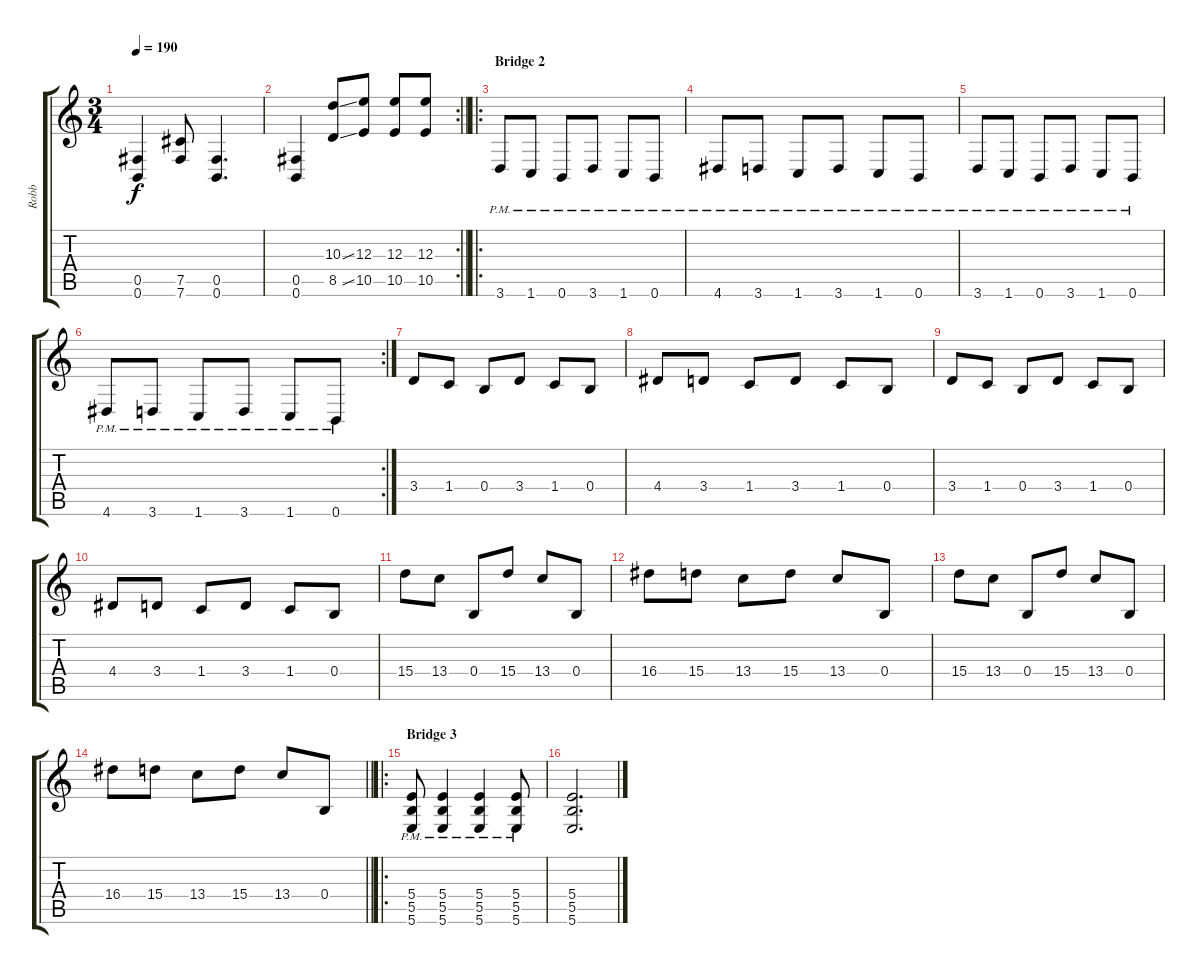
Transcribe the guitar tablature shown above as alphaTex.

\track ("Robb" "Robb") {instrument distortionguitar}
\staff {score tabs}
\tuning (Db4 Ab3 E3 B2 Gb2 B1) {hide}
\ts (3 4)
\tempo 190
\clef g2
\ks c
(0.5 0.6).4{dy f} (7.5 7.6).8 (0.5 0.6).4{d} |
\rc 2
\barLineRight lightlight
(0.5 0.6).4 (10.3{ss} 8.5{ss}).8 (12.3 10.5).8 (12.3 10.5).8 (12.3 10.5).8 |
\ro
\section ("" "Bridge 2")
3.6{pm}.8 1.6{pm}.8 0.6{pm}.8 3.6{pm}.8 1.6{pm}.8 0.6{pm}.8 |
4.6{pm}.8 3.6{pm}.8 1.6{pm}.8 3.6{pm}.8 1.6{pm}.8 0.6{pm}.8 |
3.6{pm}.8 1.6{pm}.8 0.6{pm}.8 3.6{pm}.8 1.6{pm}.8 0.6{pm}.8 |
\rc 2
4.6{pm}.8 3.6{pm}.8 1.6{pm}.8 3.6{pm}.8 1.6{pm}.8 0.6{pm}.8 |
3.4.8 1.4.8 0.4.8 3.4.8 1.4.8 0.4.8 |
4.4.8 3.4.8 1.4.8 3.4.8 1.4.8 0.4.8 |
3.4.8 1.4.8 0.4.8 3.4.8 1.4.8 0.4.8 |
4.4.8 3.4.8 1.4.8 3.4.8 1.4.8 0.4.8 |
15.4.8 13.4.8 0.4.8 15.4.8 13.4.8 0.4.8 |
16.4.8 15.4.8 13.4.8 15.4.8 13.4.8 0.4.8 |
15.4.8 13.4.8 0.4.8 15.4.8 13.4.8 0.4.8 |
\barLineRight lightlight
16.4.8 15.4.8 13.4.8 15.4.8 13.4.8 0.4.8 |
\ro
\section ("" "Bridge 3")
(5.4{pm} 5.5{pm} 5.6{pm}).8 (5.4{pm} 5.5{pm} 5.6{pm}).4 (5.4{pm} 5.5{pm} 5.6{pm}).4 (5.4{pm} 5.5{pm} 5.6{pm}).8 |
(5.4 5.5 5.6).2{d}
